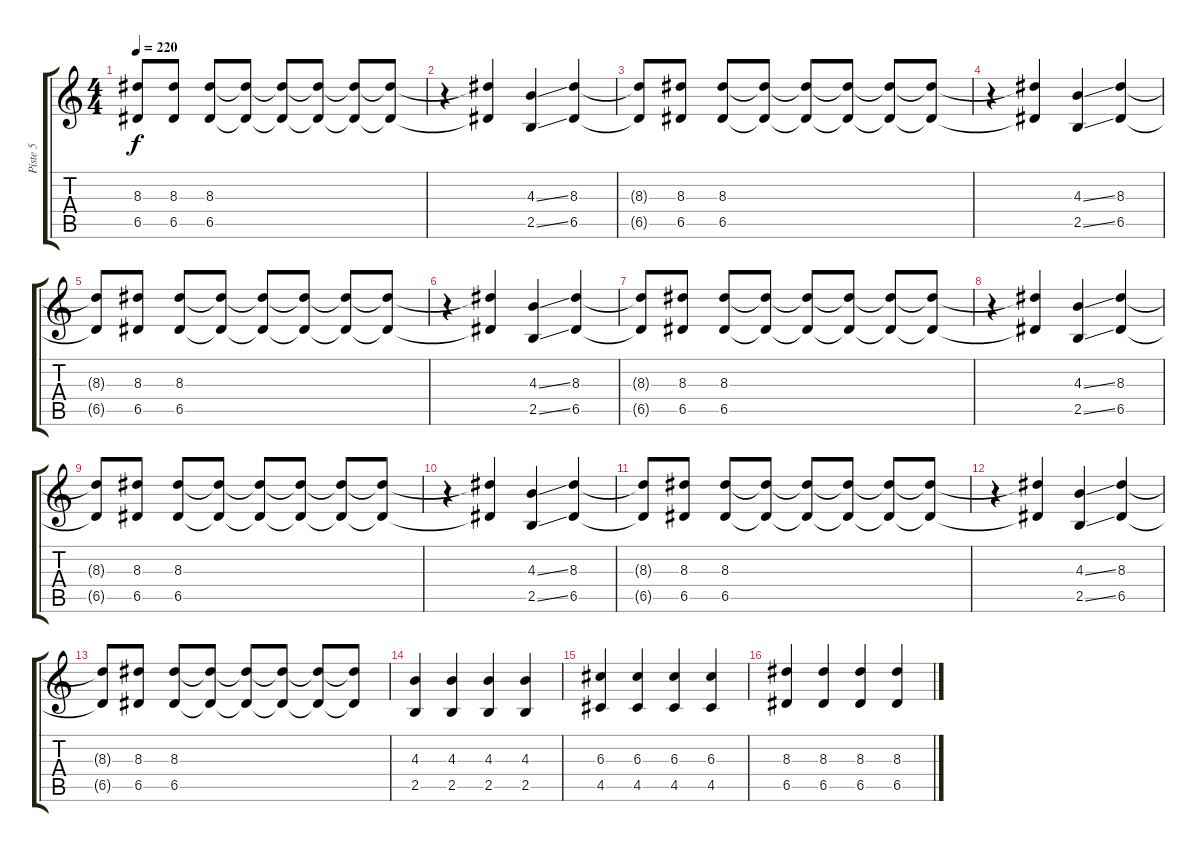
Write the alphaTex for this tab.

\track ("Piste 5" "Piste 5") {instrument acousticguitarsteel}
\staff {score tabs}
\tuning (E4 B3 G3 D3 A2 E2) {hide}
\ts (4 4)
\tempo 220
\clef g2
\ks c
(8.3{t} 6.5{t}).8{dy f} (8.3 6.5).8 (8.3 6.5).8 (8.3{t} 6.5{t}).8 (8.3{t} 6.5{t}).8 (8.3{t} 6.5{t}).8 (8.3{t} 6.5{t}).8 (8.3{t} 6.5{t}).8 |
r.4 (8.3{t} 6.5{t}).4 (4.3{ss} 2.5{ss}).4 (8.3 6.5).4 |
(8.3{t} 6.5{t}).8 (8.3 6.5).8 (8.3 6.5).8 (8.3{t} 6.5{t}).8 (8.3{t} 6.5{t}).8 (8.3{t} 6.5{t}).8 (8.3{t} 6.5{t}).8 (8.3{t} 6.5{t}).8 |
r.4 (8.3{t} 6.5{t}).4 (4.3{ss} 2.5{ss}).4 (8.3 6.5).4 |
(8.3{t} 6.5{t}).8 (8.3 6.5).8 (8.3 6.5).8 (8.3{t} 6.5{t}).8 (8.3{t} 6.5{t}).8 (8.3{t} 6.5{t}).8 (8.3{t} 6.5{t}).8 (8.3{t} 6.5{t}).8 |
r.4 (8.3{t} 6.5{t}).4 (4.3{ss} 2.5{ss}).4 (8.3 6.5).4 |
(8.3{t} 6.5{t}).8 (8.3 6.5).8 (8.3 6.5).8 (8.3{t} 6.5{t}).8 (8.3{t} 6.5{t}).8 (8.3{t} 6.5{t}).8 (8.3{t} 6.5{t}).8 (8.3{t} 6.5{t}).8 |
r.4 (8.3{t} 6.5{t}).4 (4.3{ss} 2.5{ss}).4 (8.3 6.5).4 |
(8.3{t} 6.5{t}).8 (8.3 6.5).8 (8.3 6.5).8 (8.3{t} 6.5{t}).8 (8.3{t} 6.5{t}).8 (8.3{t} 6.5{t}).8 (8.3{t} 6.5{t}).8 (8.3{t} 6.5{t}).8 |
r.4 (8.3{t} 6.5{t}).4 (4.3{ss} 2.5{ss}).4 (8.3 6.5).4 |
(8.3{t} 6.5{t}).8 (8.3 6.5).8 (8.3 6.5).8 (8.3{t} 6.5{t}).8 (8.3{t} 6.5{t}).8 (8.3{t} 6.5{t}).8 (8.3{t} 6.5{t}).8 (8.3{t} 6.5{t}).8 |
r.4 (8.3{t} 6.5{t}).4 (4.3{ss} 2.5{ss}).4 (8.3 6.5).4 |
(8.3{t} 6.5{t}).8 (8.3 6.5).8 (8.3 6.5).8 (8.3{t} 6.5{t}).8 (8.3{t} 6.5{t}).8 (8.3{t} 6.5{t}).8 (8.3{t} 6.5{t}).8 (8.3{t} 6.5{t}).8 |
(4.3 2.5).4 (4.3 2.5).4 (4.3 2.5).4 (4.3 2.5).4 |
(6.3 4.5).4 (6.3 4.5).4 (6.3 4.5).4 (6.3 4.5).4 |
(8.3 6.5).4 (8.3 6.5).4 (8.3 6.5).4 (8.3 6.5).4
